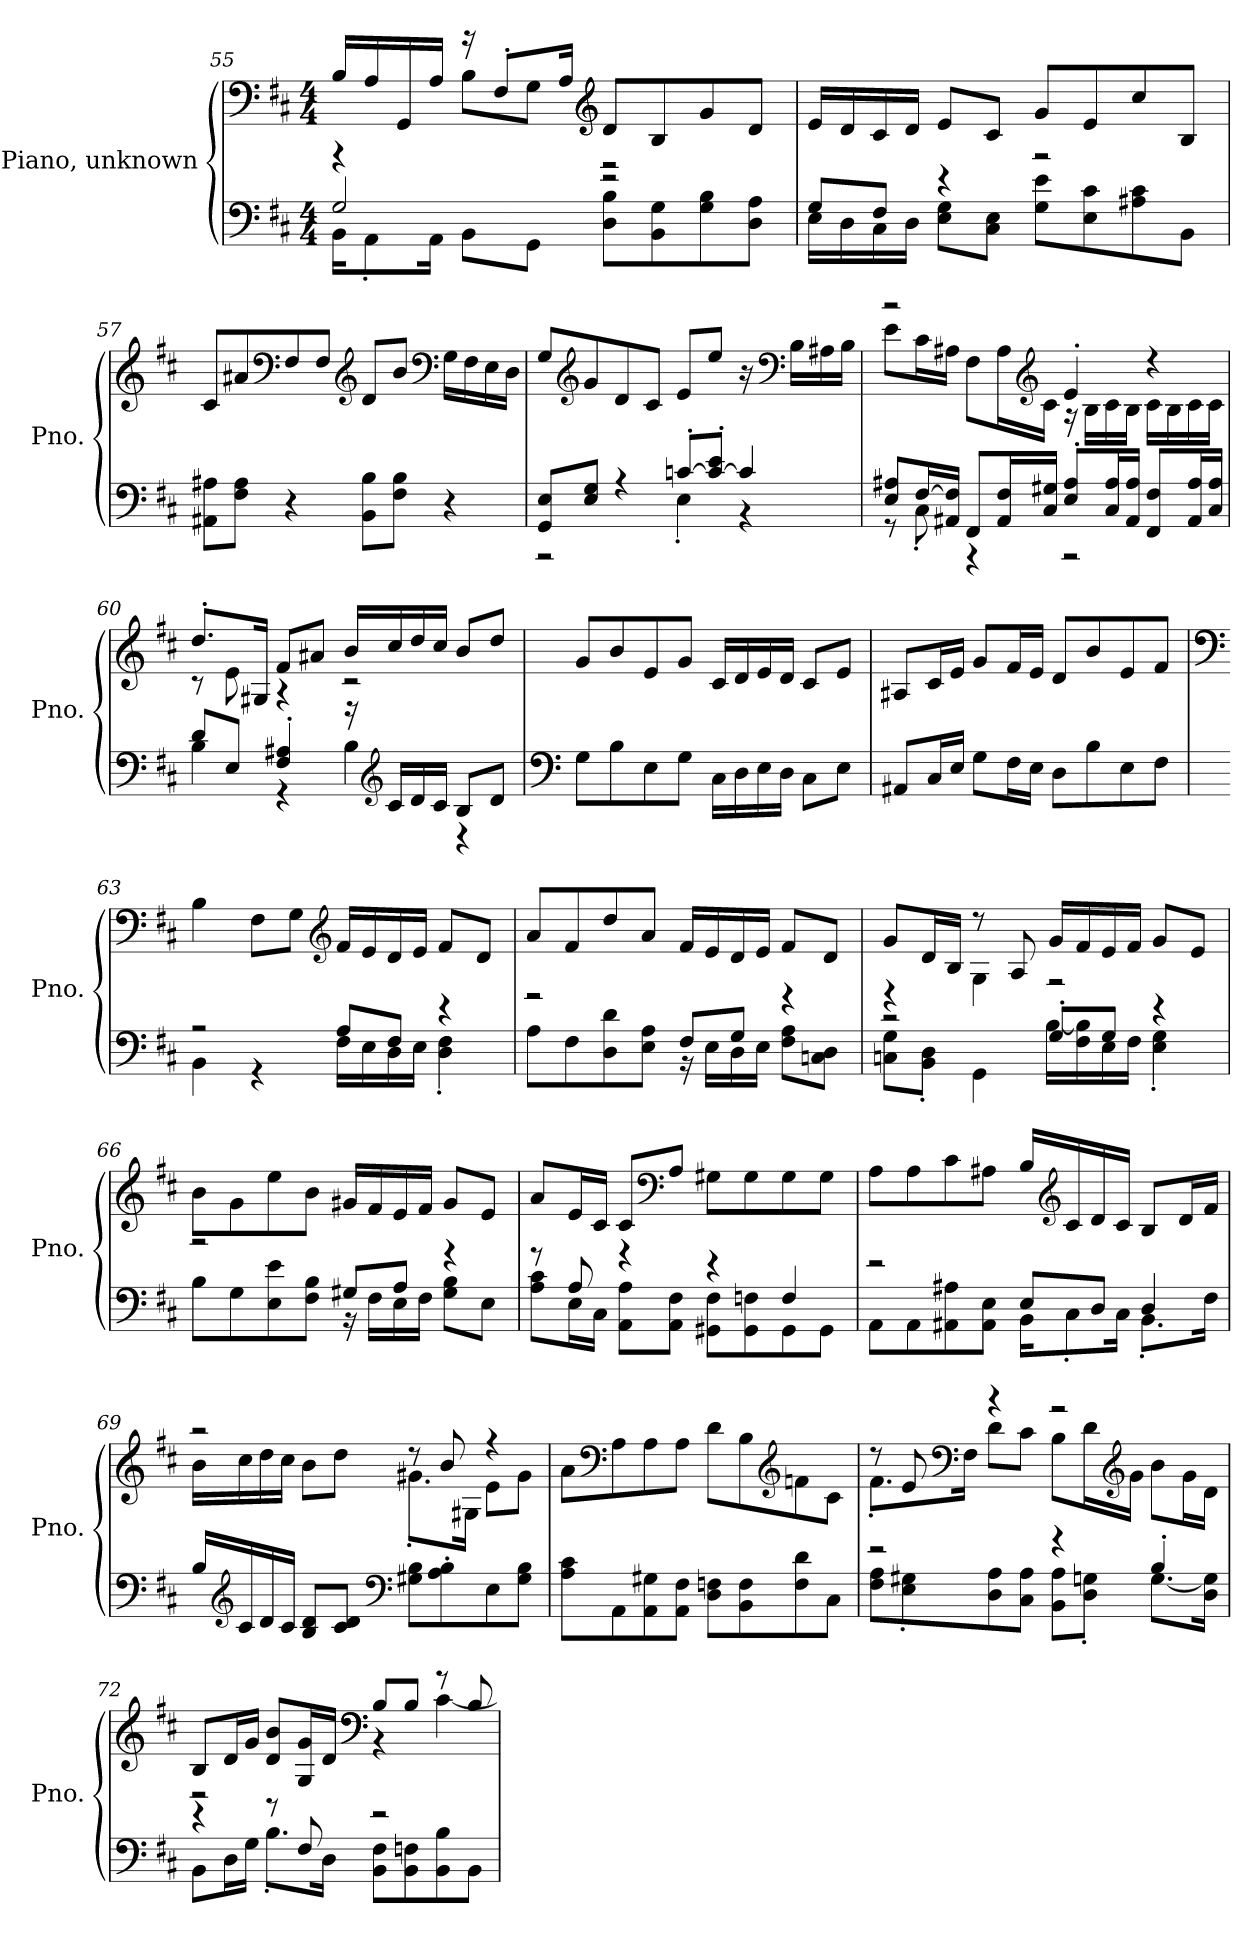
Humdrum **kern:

**kern	**kern
*part1	*part1
*staff2	*staff1
*I"Piano, unknown	*
*I'Pno.	*
!!LO:LB:g=z
*clefF4	*clefF4
*k[f#c#]	*k[f#c#]
*M4/4	*M4/4
=55	=55
*^	*^
2G/	16BB\KL	16B/LL	4r
.	8AA'\	16A/	.
.	.	16GG/	.
.	16AA\Jk	16A/JJ	.
.	8BB\L	16r	8B\L
.	.	8F#'/L	.
.	8GG\J	.	8G\J
.	.	16A/Jk	.
*	*	*clefG2	*
2r	8D\ 8B\L	8d/L	2r
.	8BB\ 8G\	8B/	.
.	8G\ 8B\	8g/	.
.	8D\ 8A\J	8d/J	.
*	*	*v	*v
=56	=56	=56
8G/L	16E\LL	16e/LL
.	16D\	16d/
8F#/J	16C#\	16c#/
.	16D\JJ	16d/JJ
4r	8E\ 8G\L	8e/L
.	8C#\ 8E\J	8c#/J
2r	8G\ 8e\L	8g/L
.	8E\ 8c#\	8e/
.	8A#X\ 8c#\	8cc#/
.	8BB\J	8B/J
*v	*v	*
=57	=57
8AA#X\ 8A#X\L	8c#/L
8F#\ 8A#\J	8a#X/
*	*clefF4
4r	8F#/
.	8F#/J
*	*clefG2
8BB\ 8B\L	8d/L
8F#\ 8B\J	8b/J
*	*clefF4
4r	16G\LL
.	16F#\
.	16E\
.	16D\JJ
!!LO:LB:g=z
=58	=58
*^	*
8GG/ 8E/L	2r	8G/L
*	*	*clefG2
8E/ 8G/J	.	8g/
4r	.	8d/
.	.	8c#/J
[8cn'/L	4E'\	8e/L
8c/_' 8e/'J	.	8ee/J
4c/]	4r	16r
*	*	*clefF4
.	.	16B\LL
.	.	16A#X\
.	.	16B\JJ
=59	=59	=59
*	*	*^
8E/ 8A#X/L	8r	2r	8e\L
[16F#/L	8C#'\	.	16c#\L
16AA#X/ 16F#/]JJ	.	.	16A#X\JJ
8FF#/L	4r	.	8F#\L
16AA#/ 16F#/L	.	.	16A#\L
*	*	*clefG2	*
16C#/ 16G#X/JJ	.	.	16c#\JJ
8E/' 8A#/'L	2r	4e'/	16r
.	.	.	16B\LL
16C#/ 16A#/L	.	.	16c#\
16AA#/ 16A#/JJ	.	.	16B\JJ
8FF#/ 8F#/L	.	4r	16c#\LL
.	.	.	16B\
16AA#/ 16A#/L	.	.	16c#\
16C#/ 16A#/JJ	.	.	16c#\JJ
!!LO:PB:g=z	!!
=60	=60	=60	=60
8d/L	4B\	8.dd'/L	8r
8E/J	.	.	8e\
.	.	16G#X/Jk	.
4F#/' 4A#X/'	4r	8f#/L	4r
.	.	8a#X/J	.
16r	4B\	16b/LL	2r
*clefG2	*	*	*
16c#/LL	.	16cc#/	.
16d/	.	16dd/	.
16c#/JJ	.	16cc#/JJ	.
8B/L	4r	8b/L	.
8d/J	.	8dd/J	.
*v	*v	*	*
*	*v	*v
=61	=61
*clefF4	*
8G\L	8g/L
8B\	8b/
8E\	8e/
8G\J	8g/J
16C#\LL	16c#/LL
16D\	16d/
16E\	16e/
16D\JJ	16d/JJ
8C#\L	8c#/L
8E\J	8e/J
=62	=62
8AA#X/L	8A#X/L
16C#/L	16c#/L
16E/JJ	16e/JJ
8G\L	8g/L
16F#\L	16f#/L
16E\JJ	16e/JJ
8D\L	8d/L
8B\	8b/
8E\	8e/
8F#\J	8f#/J
!!LO:LB:g=z
=63	=63
*	*clefF4
*^	*
2r	4BB\	4B\
.	4r	8F#\L
.	.	8G\J
*	*	*clefG2
8A/L	16F#\LL	16f#/LL
.	16E\	16e/
8F#/J	16D\	16d/
.	16E\JJ	16e/JJ
4r	4D\' 4F#\'	8f#/L
.	.	8d/J
=64	=64	=64
2r	8A\L	8a/L
.	8F#\	8f#/
.	8D\ 8d\	8dd/
.	8E\ 8A\J	8a/J
8F#/L	16r	16f#/LL
.	16E\LL	16e/
8G/J	16D\	16d/
.	16E\JJ	16e/JJ
4r	8F#\ 8A\L	8f#/L
.	8Cn\ 8D\J	8d/J
=65	=65	=65
*	*	*^
2r	8Cn\ 8G\L	8g/L	4r
.	8BB\' 8D\'J	16d/L	.
.	.	16B/JJ	.
.	4GG\	8r	4G\
.	.	8A/	.
8G'/L	[16B\LL	16g/LL	2r
.	16F#\ 16B\]	16f#/	.
8G/J	16E\	16e/	.
.	16F#\JJ	16f#/JJ	.
4r	4E\' 4G\'	8g/L	.
.	.	8e/J	.
*	*	*v	*v
!!LO:LB:g=z
=66	=66	=66
2r	8B\L	8b\L
.	8G\	8g\
.	8E\ 8e\	8ee\
.	8F#\ 8B\J	8b\J
8G#X/L	16r	16g#X/LL
.	16F#\LL	16f#/
8A/J	16E\	16e/
.	16F#\JJ	16f#/JJ
4r	8G#\ 8B\L	8g#/L
.	8E\J	8e/J
=67	=67	=67
8r	8A\ 8c#\L	8a/L
8A/	16E\L	16e/L
.	16C#\JJ	16c#/JJ
4r	8AA\ 8A\L	8c#/L
*	*	*clefF4
.	8AA\ 8F#\J	8A/J
4r	8GG#X\ 8F#\L	8G#X\L
.	8GG#\ 8Fn\	8G#\
4F/	8GG#\	8G#\
.	8GG#\J	8G#\J
=68	=68	=68
2r	8AA\L	8A\L
.	8AA\	8A\
.	8AA#X\ 8A#X\	8c#\
.	8AA#\ 8E\J	8A#X\J
8E/L	16BB\KL	16B/LL
*	*	*clefG2
.	8C#'\	16c#/
8D/J	.	16d/
.	16C#\Jk	16c#/JJ
4D/	8.BB'\L	8B/L
.	.	16d/L
.	16F#\Jk	16f#/JJ
*v	*v	*
!!LO:LB:g=z
=69	=69
*	*^
16B/LL	2r	16b\LL
*clefG2	*	*
16c#/	.	16cc#\
16d/	.	16dd\
16c#/JJ	.	16cc#\JJ
8B/ 8d/L	.	8b\L
8c#/ 8d/J	.	8dd\J
*clefF4	*	*
8G#X\ 8B\L	8r	8.g#X'\L
8A\' 8B\'	8b/	.
.	.	16G#X\Jk
8E\	4r	8e\L
8G#\ 8B\J	.	8g#\J
*	*v	*v
=70	=70
8A\ 8c#\L	8a\L
*	*clefF4
8AA\	8A\
8AA\ 8G#X\	8A\
8AA\ 8F#\J	8A\J
8D\ 8Fn\L	8d\L
8BB\ 8F\	8B\
*	*clefG2
8F\ 8d\	8fn\
8C#\J	8c#\J
!!LO:LB:g=z
=71	=71
*^	*^
2r	8F#\ 8A\L	8r	8.f#'\L
.	8E\' 8G#X\'	8e/	.
*	*	*clefF4	*
.	.	.	16F#\Jk
.	8D\ 8A\	4r	8d\L
.	8C#\ 8A\J	.	8c#\J
4r	8BB\ 8A\L	2r	8B\L
.	8D\' 8Gn\'J	.	16d\L
*	*	*clefG2	*
.	.	.	16g\JJ
4B'/	[8.G\L	.	8b\L
.	.	.	16g\L
.	16D\ 16G\]Jk	.	16d\JJ
=72	=72	=72	=72
4r	8BB\L	8B/L	2r
.	16D\L	16d/L	.
.	16G\JJ	16g/JJ	.
8r	8.B'\L	8d/ 8b/L	.
8F#/	.	16G/ 16g/L	.
.	16D\Jk	16d/JJ	.
*	*	*clefF4	*
2r	8BB\ 8F#\L	8B/L	4r
.	8BB\ 8Fn\	8B/J	.
.	8BB\ 8B\	8r	[4c#\
.	8BB\J	8B/	.
*v	*v	*	*
*	*v	*v
=	=
*-	*-
